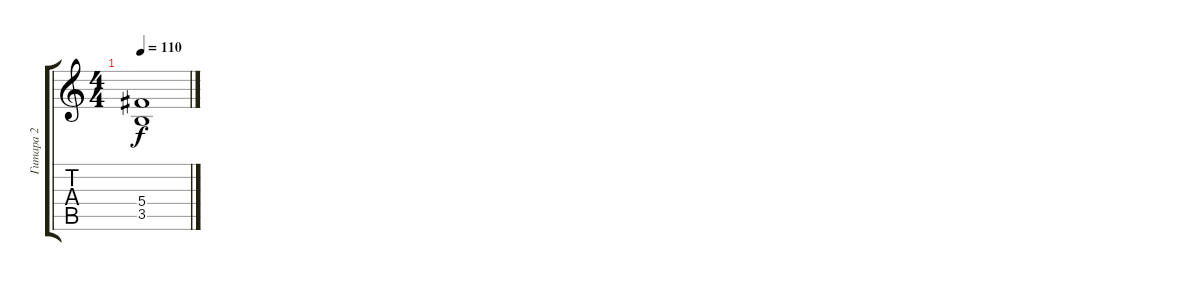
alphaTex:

\track ("Гитара 2" "Гитара 2") {instrument overdrivenguitar}
\staff {score tabs}
\tuning (Eb4 Bb3 Gb3 Db3 Ab2 Eb2) {hide}
\ts (4 4)
\tempo 110
\clef g2
\ks c
(5.4 3.5).1{dy f}
